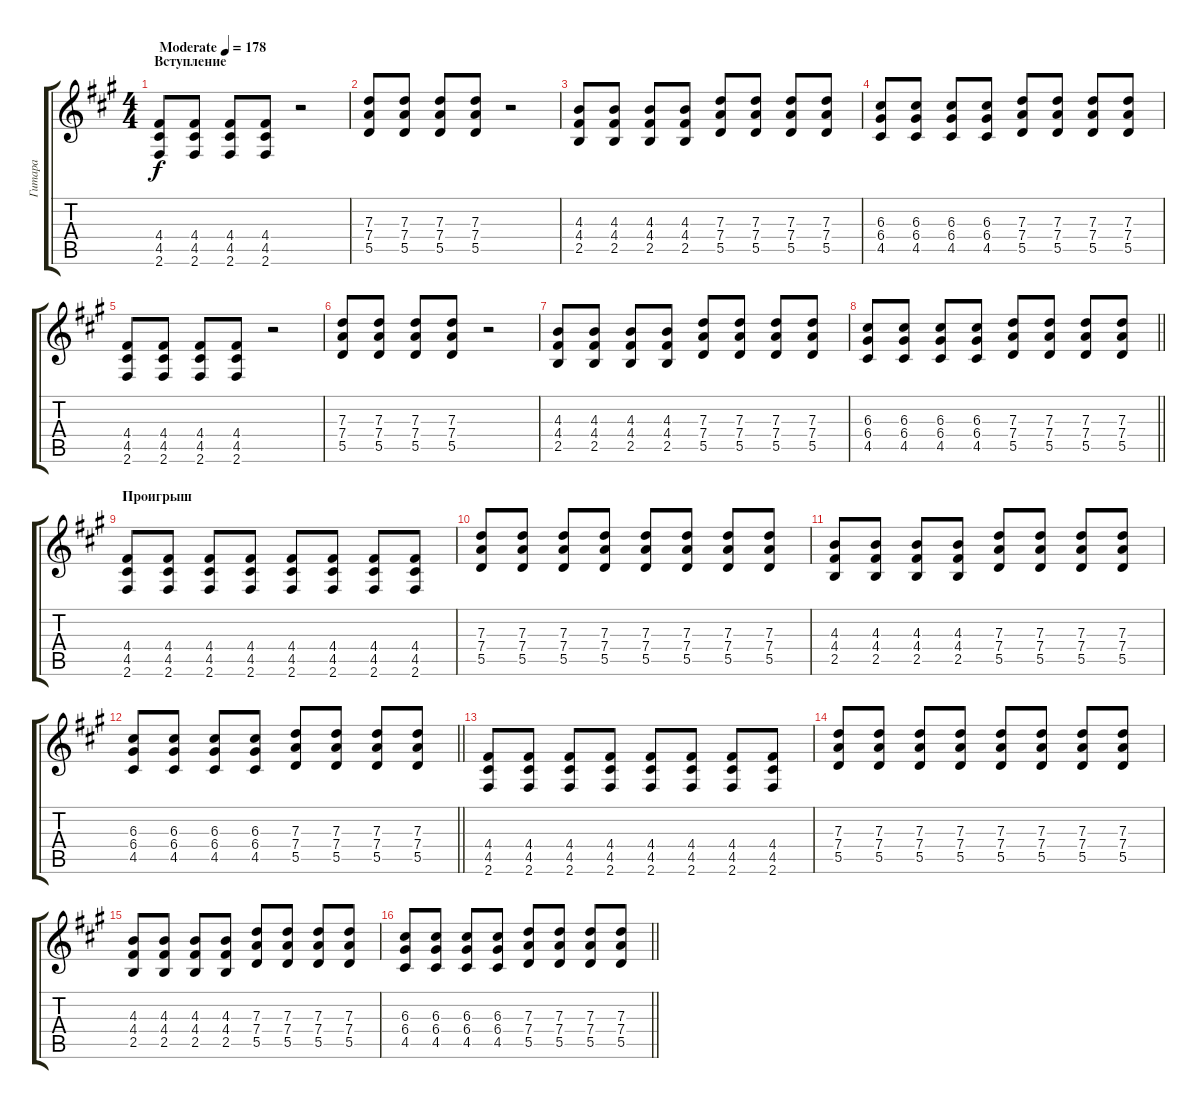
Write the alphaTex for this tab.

\track ("Гитара" "Гитара") {instrument distortionguitar}
\staff {score tabs}
\tuning (E4 B3 G3 D3 A2 E2) {hide}
\ts (4 4)
\section ("" "Вступление")
\tempo (178 "Moderate")
\clef g2
\ks f#minor
(4.4 4.5 2.6).8{dy f instrument distortionguitar} (4.4 4.5 2.6).8 (4.4 4.5 2.6).8 (4.4 4.5 2.6).8 r.2 |
(7.3 7.4 5.5).8 (7.3 7.4 5.5).8 (7.3 7.4 5.5).8 (7.3 7.4 5.5).8 r.2 |
(4.3 4.4 2.5).8 (4.3 4.4 2.5).8 (4.3 4.4 2.5).8 (4.3 4.4 2.5).8 (7.3 7.4 5.5).8 (7.3 7.4 5.5).8 (7.3 7.4 5.5).8 (7.3 7.4 5.5).8 |
(6.3 6.4 4.5).8 (6.3 6.4 4.5).8 (6.3 6.4 4.5).8 (6.3 6.4 4.5).8 (7.3 7.4 5.5).8 (7.3 7.4 5.5).8 (7.3 7.4 5.5).8 (7.3 7.4 5.5).8 |
(4.4 4.5 2.6).8 (4.4 4.5 2.6).8 (4.4 4.5 2.6).8 (4.4 4.5 2.6).8 r.2 |
(7.3 7.4 5.5).8 (7.3 7.4 5.5).8 (7.3 7.4 5.5).8 (7.3 7.4 5.5).8 r.2 |
(4.3 4.4 2.5).8 (4.3 4.4 2.5).8 (4.3 4.4 2.5).8 (4.3 4.4 2.5).8 (7.3 7.4 5.5).8 (7.3 7.4 5.5).8 (7.3 7.4 5.5).8 (7.3 7.4 5.5).8 |
\barLineRight lightlight
(6.3 6.4 4.5).8 (6.3 6.4 4.5).8 (6.3 6.4 4.5).8 (6.3 6.4 4.5).8 (7.3 7.4 5.5).8 (7.3 7.4 5.5).8 (7.3 7.4 5.5).8 (7.3 7.4 5.5).8 |
\section ("" "Проигрыш")
(4.4 4.5 2.6).8 (4.4 4.5 2.6).8 (4.4 4.5 2.6).8 (4.4 4.5 2.6).8 (4.4 4.5 2.6).8 (4.4 4.5 2.6).8 (4.4 4.5 2.6).8 (4.4 4.5 2.6).8 |
(7.3 7.4 5.5).8 (7.3 7.4 5.5).8 (7.3 7.4 5.5).8 (7.3 7.4 5.5).8 (7.3 7.4 5.5).8 (7.3 7.4 5.5).8 (7.3 7.4 5.5).8 (7.3 7.4 5.5).8 |
(4.3 4.4 2.5).8 (4.3 4.4 2.5).8 (4.3 4.4 2.5).8 (4.3 4.4 2.5).8 (7.3 7.4 5.5).8 (7.3 7.4 5.5).8 (7.3 7.4 5.5).8 (7.3 7.4 5.5).8 |
\barLineRight lightlight
(6.3 6.4 4.5).8 (6.3 6.4 4.5).8 (6.3 6.4 4.5).8 (6.3 6.4 4.5).8 (7.3 7.4 5.5).8 (7.3 7.4 5.5).8 (7.3 7.4 5.5).8 (7.3 7.4 5.5).8 |
(4.4 4.5 2.6).8 (4.4 4.5 2.6).8 (4.4 4.5 2.6).8 (4.4 4.5 2.6).8 (4.4 4.5 2.6).8 (4.4 4.5 2.6).8 (4.4 4.5 2.6).8 (4.4 4.5 2.6).8 |
(7.3 7.4 5.5).8 (7.3 7.4 5.5).8 (7.3 7.4 5.5).8 (7.3 7.4 5.5).8 (7.3 7.4 5.5).8 (7.3 7.4 5.5).8 (7.3 7.4 5.5).8 (7.3 7.4 5.5).8 |
(4.3 4.4 2.5).8 (4.3 4.4 2.5).8 (4.3 4.4 2.5).8 (4.3 4.4 2.5).8 (7.3 7.4 5.5).8 (7.3 7.4 5.5).8 (7.3 7.4 5.5).8 (7.3 7.4 5.5).8 |
\barLineRight lightlight
(6.3 6.4 4.5).8 (6.3 6.4 4.5).8 (6.3 6.4 4.5).8 (6.3 6.4 4.5).8 (7.3 7.4 5.5).8 (7.3 7.4 5.5).8 (7.3 7.4 5.5).8 (7.3 7.4 5.5).8
